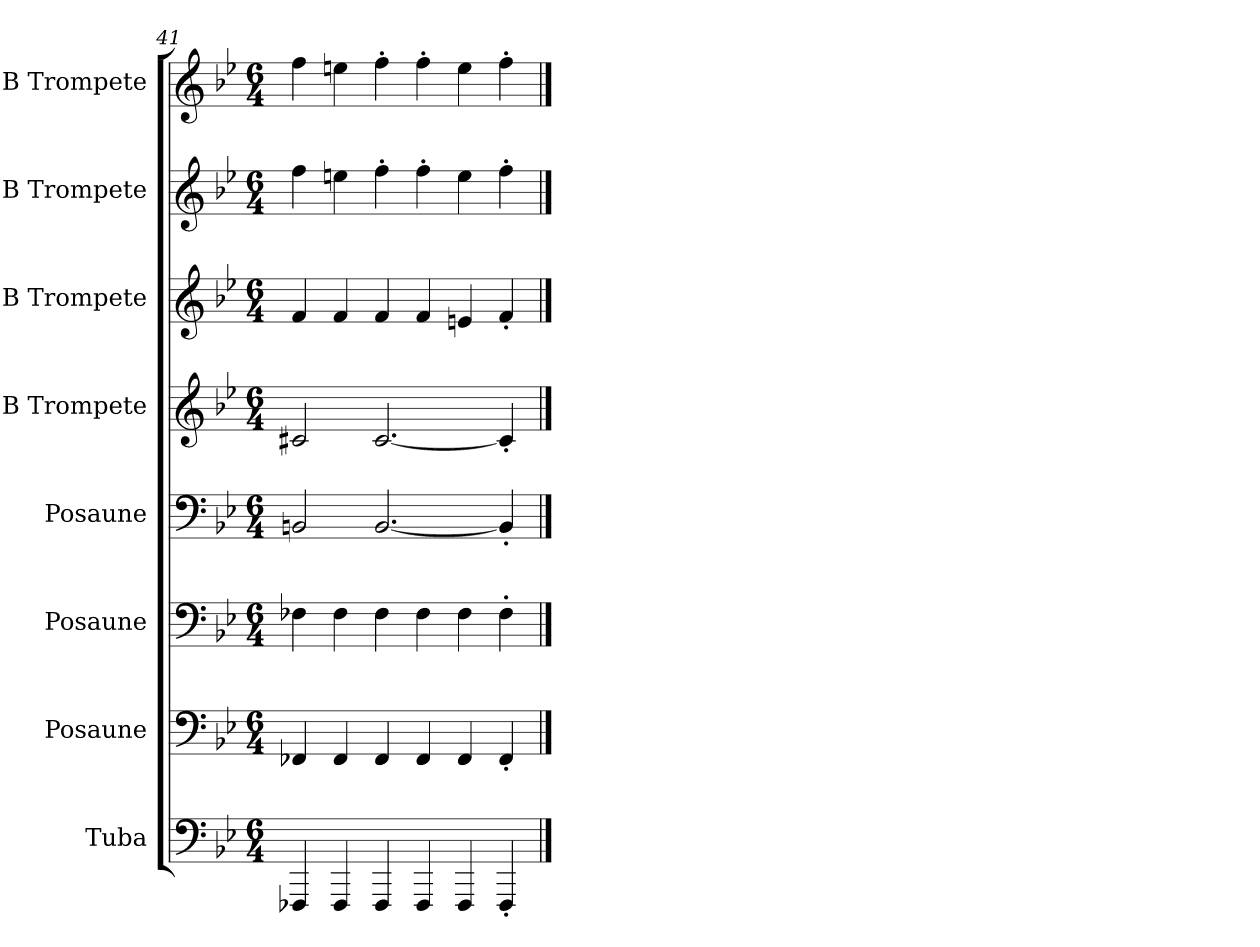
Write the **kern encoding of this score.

**kern	**kern	**kern	**kern	**kern	**kern	**kern	**kern
*part8	*part7	*part6	*part5	*part4	*part3	*part2	*part1
*staff8	*staff7	*staff6	*staff5	*staff4	*staff3	*staff2	*staff1
*I"Tuba	*I"Posaune	*I"Posaune	*I"Posaune	*I"B Trompete	*I"B Trompete	*I"B Trompete	*I"B Trompete
*I'Tba.	*I'Psn.	*I'Psn.	*I'Psn.	*I'B Tpt.	*I'B Tpt.	*I'B Tpt.	*I'B Tpt.
*clefF4	*clefF4	*clefF4	*clefF4	*clefG2	*clefG2	*clefG2	*clefG2
*	*	*	*	*ITrd1c2	*ITrd1c2	*ITrd1c2	*ITrd1c2
*k[b-e-]	*k[b-e-]	*k[b-e-]	*k[b-e-]	*k[b-e-a-d-]	*k[b-e-a-d-]	*k[b-e-a-d-]	*k[b-e-a-d-]
*M6/4	*M6/4	*M6/4	*M6/4	*M6/4	*M6/4	*M6/4	*M6/4
=41	=41	=41	=41	=41	=41	=41	=41
4FFF-X/	4FF-X/	4F-X\	2BBn/	2Bn/	4e-/	4ee-\	4ee-\
4FFF-/	4FF-/	4F-\	.	.	4e-/	4ddn\	4ddn\
4FFF-/	4FF-/	4F-\	[2.BB/	[2.B/	4e-/	4ee-'\	4ee-'\
4FFF-/	4FF-/	4F-\	.	.	4e-/	4ee-'\	4ee-'\
4FFF-/	4FF-/	4F-\	.	.	4dn/	4dd\	4dd\
4FFF-'/	4FF-'/	4F-'\	4BB'/]	4B'/]	4e-'/	4ee-'\	4ee-'\
==	==	==	==	==	==	==	==
*-	*-	*-	*-	*-	*-	*-	*-
